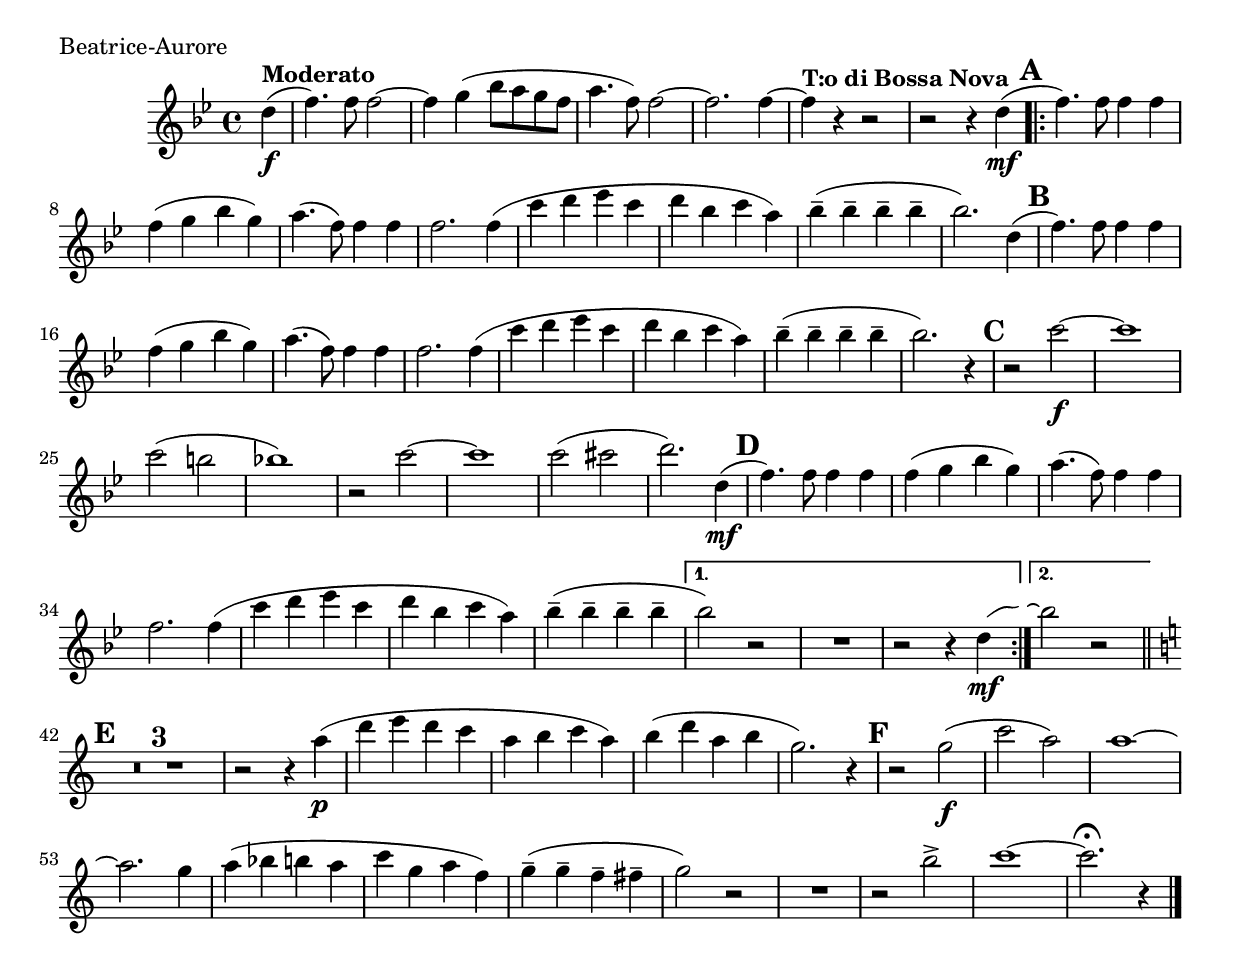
\version "2.22.1"

% When ready to include in collection:	1. Comment out top section with \Include file(s)
%					2. \midi section if present.
%Comment out from here
%{
\include "../../../Includes/Polis_format.ily"

%...to here
%}
  \score {

    % Svenska Polisens Marscher: 1. Beatrice Aurore   
    \relative c'' { 
    	    \key bes \major \time 4/4 
    	    \compressEmptyMeasures
    	    \set Score.markFormatter = #format-mark-box-letters
    	    \partial 4 d4\f^\markup {\bold {Moderato}} ( |f4.) f8 f2~ 
    	    f4 g (bes8 a g f |a4. f8) f2~ |f2. f4~
    	    f^\markup {\bold {T:o di Bossa Nova}} r r2 |r r4 d\mf (
    	    
%Rehearsal mark A
	    \mark \default
    	    \repeat volta 2 {
    	    	    f4.) f8 f4 f |f (g bes g) |a4. (f8) f4 f |f2. f4 ( 
    	    	    c' d ees c | d bes c a) |bes-- (bes-- bes-- bes-- 
    	    	    bes2.) d,4 ( 
    	    	    
%Rehearsal mark B
	    \mark \default   	    	    
    	    	    f4.) f8 f4 f |f (g bes g) |a4. (f8) f4 f |f2. f4 ( 
    	    	    c' d ees c |d bes c a) |bes-- (bes-- bes-- bes-- |bes2.) r4
    	    	    
%Rehearsal mark C
	    \mark \default
    	    r2 c2~\f |c1 |c2 (b |bes!1) |r2 c~ |c1 |c2 (cis |d2.) d,4\mf (

%Rehearsal mark D
	    \mark \default
	    f4.) f8 f4 f |f (g bes g) |a4. (f8) f4 f |f2. f4 ( |c' d ees c
    	    d bes c a) |bes-- (bes-- bes-- bes-- }
    	    \alternative {
    	    	    {bes2) r |R1 |r2 r4 
{\once \override Slur.control-points = #'((1 . 3) (3 . 4.6) (3 . 3.6) (4 . 4))
                    d,4\mf( <>)} }
    	    	    {bes'2\repeatTie r \bar "||"}    	    
    	    }
    	    
%Rehearsal mark E
	    \mark \default
	    \key c \major
    	    R1*3 |r2 r4 a\p ( |d e d c |a b c a) |b (d a b |g2.) r4 
    	    
%Rehearsal mark F
	    \mark \default
    	    r2 g\f ( |c a) |a1~ |a2. g4 |a (bes b a |c g a f) 
    	    g-- (g-- f-- fis-- |g2) r |R1 |r2 b-> |c1~ |c2.\fermata r4
    	    \bar "|."
    }%end relative
    \header {
    	    piece = "Beatrice-Aurore"
    	    composer = "Nj. Casserman"
    	}
  }%end score
